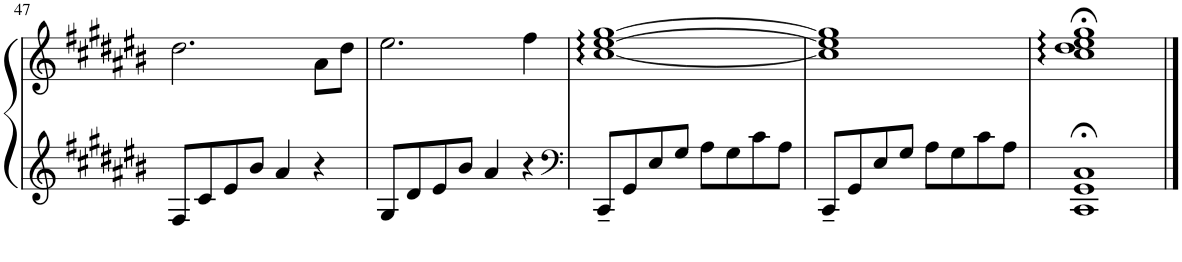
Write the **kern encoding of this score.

**kern	**kern
*part1	*part1
*staff2	*staff1
*I"Piano	*
*I'Pno.	*
!!LO:PB:g=z
*clefG2	*clefG2
*k[f#c#g#d#a#e#b#]	*k[f#c#g#d#a#e#b#]
*M4/4	*M4/4
=47	=47
8F#/L	2.dd#\
8c#/	.
8e#/	.
8b#/J	.
4a#/	.
4r	8a#\L
.	8dd#\J
=48	=48
8G#/L	2.ee#\
8d#/	.
8e#/	.
8b#/J	.
4a#/	.
4r	4ff#\
=49	=49
*clefF4	*
8CC#~/L	[1cc# [1ee# [1gg#
8GG#/	.
8E#/	.
8G#/J	.
8A#\L	.
8G#\	.
8c#\	.
8A#\J	.
=50	=50
8CC#~/L	1cc#] 1ee#] 1gg#]
8GG#/	.
8E#/	.
8G#/J	.
8A#\L	.
8G#\	.
8c#\	.
8A#\J	.
=51	=51
1CC#;< 1GG#;< 1C#;<	1cc#;< 1dd#;< 1ee#;< 1gg#;<
==	==
*-	*-
